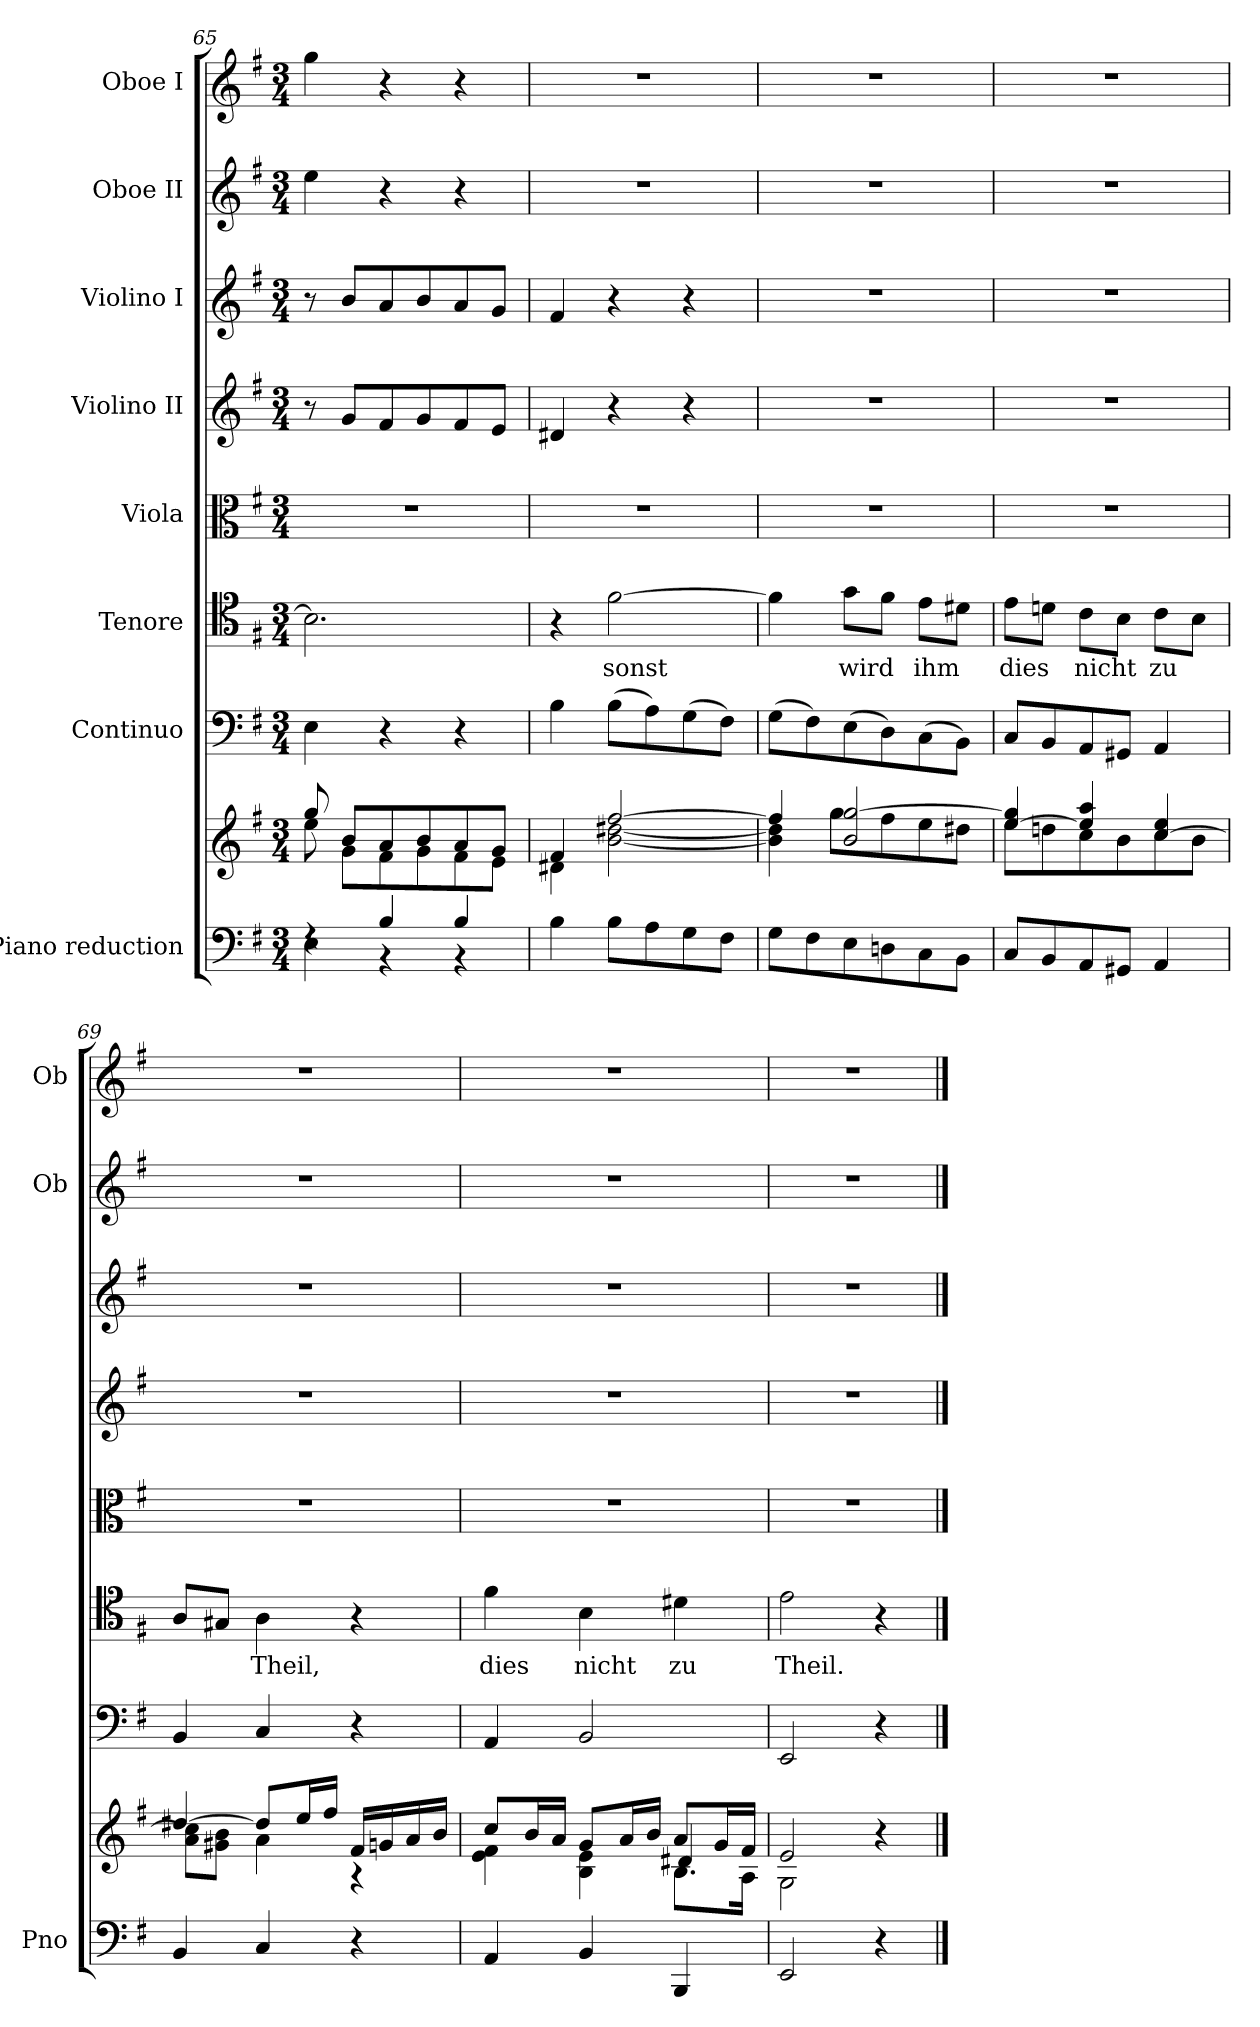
**kern	**kern	**kern	**kern	**text	**kern	**kern	**kern	**kern	**kern
*part8	*part8	*part7	*part6	*part6	*part5	*part4	*part3	*part2	*part1
*staff9	*staff8	*staff7	*staff6	*staff6	*staff5	*staff4	*staff3	*staff2	*staff1
*I"Piano reduction	*	*I"Continuo	*I"Tenore	*	*I"Viola	*I"Violino II	*I"Violino I	*I"Oboe II	*I"Oboe I
*I'Pno	*	*	*	*	*	*	*	*I'Ob	*I'Ob
*clefF4	*clefG2	*clefF4	*clefC4	*	*clefC3	*clefG2	*clefG2	*clefG2	*clefG2
*k[f#]	*k[f#]	*k[f#]	*k[f#]	*	*k[f#]	*k[f#]	*k[f#]	*k[f#]	*k[f#]
*M3/4	*M3/4	*M3/4	*M3/4	*	*M3/4	*M3/4	*M3/4	*M3/4	*M3/4
=65	=65	=65	=65	=65	=65	=65	=65	=65	=65
*^	*^	*	*	*	*	*	*	*	*
4rF	4E\	8gg/	8ee\	4E\	2.B\]	.	2.r	8r	8r	4ee\	4gg\
.	.	8b/L	8g\L	.	.	.	.	8g/L	8b/L	.	.
4B/	4r	8a/	8f#\	4r	.	.	.	8f#/	8a/	4r	4r
.	.	8b/	8g\	.	.	.	.	8g/	8b/	.	.
4B/	4r	8a/	8f#\	4r	.	.	.	8f#/	8a/	4r	4r
.	.	8g/J	8e\J	.	.	.	.	8e/J	8g/J	.	.
*v	*v	*	*	*	*	*	*	*	*	*	*
!!LO:PB:g=z
=66	=66	=66	=66	=66	=66	=66	=66	=66	=66	=66
4B\	4f#/	4d#X\	4B\	4r	.	2.r	4d#X/	4f#/	2.r	2.r
!	!	!	!	!	!LO:LY:b	!	!	!	!	!
8B\L	[2ff#/	[2b\ [2dd#X\	(>8B\L	[2f#\	sonst	.	4r	4r	.	.
8A\	.	.	8A\)	.	.	.	.	.	.	.
8G\	.	.	(>8G\	.	.	.	4r	4r	.	.
8F#\J	.	.	8F#\J)	.	.	.	.	.	.	.
=67	=67	=67	=67	=67	=67	=67	=67	=67	=67	=67
8G\L	4ff#/]	4b\] 4dd#\]	(>8G\L	4f#\]	.	2.r	2.r	2.r	2.r	2.r
8F#\	.	.	8F#\)	.	.	.	.	.	.	.
!	!	!	!	!	!LO:LY:b	!	!	!	!	!
8E\	2b/ [2gg/	8gg\L	(>8E\	8g\L	wird	.	.	.	.	.
8Dn\	.	8ff#\	8D\)	8f#\J	.	.	.	.	.	.
!	!	!	!	!	!LO:LY:b	!	!	!	!	!
8C\	.	8ee\	(>8C\	8e\L	ihm	.	.	.	.	.
8BB\J	.	8dd#X\J	8BB\J)	8d#X\J	.	.	.	.	.	.
=68	=68	=68	=68	=68	=68	=68	=68	=68	=68	=68
!	!	!	!	!	!LO:LY:b	!	!	!	!	!
8C/L	[4ee/ 4gg/]	8ee\L	8C/L	8e\L	dies	2.r	2.r	2.r	2.r	2.r
8BB/	.	8ddn\	8BB/	8dn\J	.	.	.	.	.	.
!	!	!	!	!	!LO:LY:b	!	!	!	!	!
8AA/	4ee/] 4aa/	8cc\	8AA/	8c\L	nicht	.	.	.	.	.
8GG#X/J	.	8b\	8GG#X/J	8B\J	.	.	.	.	.	.
!	!	!	!	!	!LO:LY:b	!	!	!	!	!
4AA/	[4cc/ 4ee/	8cc\	4AA/	8c\L	zu	.	.	.	.	.
.	.	8b\J	.	8B\J	.	.	.	.	.	.
=69	=69	=69	=69	=69	=69	=69	=69	=69	=69	=69
4BB/	[4dd#X/	8a\ 8cc\]L	4BB/	8A/L	.	2.r	2.r	2.r	2.r	2.r
.	.	8g#X\ 8b\J	.	8G#X/J	.	.	.	.	.	.
!	!	!	!	!	!LO:LY:b	!	!	!	!	!
4C/	8dd#/L]	4a\	4C/	4A\	Theil,	.	.	.	.	.
.	16ee/L	.	.	.	.	.	.	.	.	.
.	16ff#/JJ	.	.	.	.	.	.	.	.	.
4r	16f#/LL	4r	4r	4r	.	.	.	.	.	.
.	16gn/	.	.	.	.	.	.	.	.	.
.	16a/	.	.	.	.	.	.	.	.	.
.	16b/JJ	.	.	.	.	.	.	.	.	.
=70	=70	=70	=70	=70	=70	=70	=70	=70	=70	=70
*	*	*^	*	*	*	*	*	*	*	*
!	!	!	!	!	!	!LO:LY:b	!	!	!	!	!
4AA/	8cc/L	4e\ 4f#\	2ryy	4AA/	4f#\	dies	2.r	2.r	2.r	2.r	2.r
.	16b/L	.	.	.	.	.	.	.	.	.	.
.	16a/JJ	.	.	.	.	.	.	.	.	.	.
!	!	!	!	!	!	!LO:LY:b	!	!	!	!	!
4BB/	8g/L	4B\ 4e\	.	2BB/	4B\	nicht	.	.	.	.	.
.	16a/L	.	.	.	.	.	.	.	.	.	.
.	16b/JJ	.	.	.	.	.	.	.	.	.	.
!	!	!	!	!	!	!LO:LY:b	!	!	!	!	!
4BBB/	8a/L	8.B\L	4d#X/	.	4d#X\	zu	.	.	.	.	.
.	16g/L	.	.	.	.	.	.	.	.	.	.
.	16f#/JJ	16A\Jk	.	.	.	.	.	.	.	.	.
*	*	*v	*v	*	*	*	*	*	*	*	*
=71	=71	=71	=71	=71	=71	=71	=71	=71	=71	=71
!	!	!	!	!	!LO:LY:b	!	!	!	!	!
2EE/	2e/	2G\	2EE/	2e\	Theil.	2.r	2.r	2.r	2.r	2.r
4r	4r	4ryy	4r	4r	.	.	.	.	.	.
*	*v	*v	*	*	*	*	*	*	*	*
==	==	==	==	==	==	==	==	==	==
*-	*-	*-	*-	*-	*-	*-	*-	*-	*-
